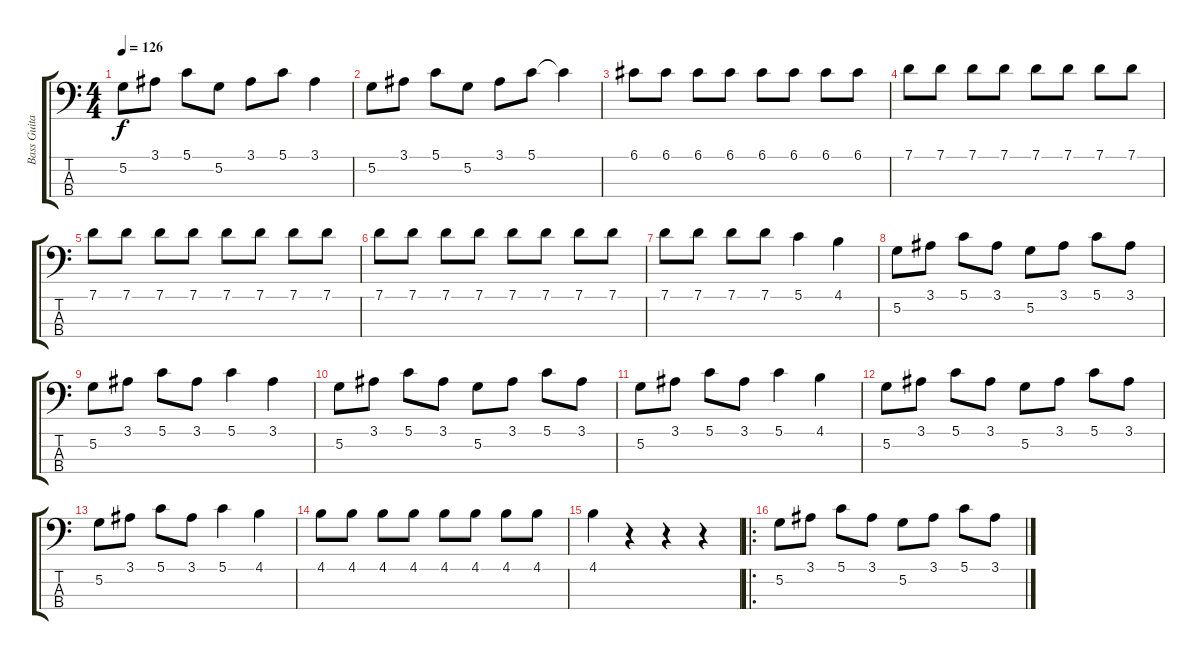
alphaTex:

\track ("Bass Guitar " "Bass Guita") {instrument electricbassfinger}
\staff {score tabs}
\tuning (G2 D2 A1 E1) {hide}
\ts (4 4)
\tempo 126
\clef f4
\ks c
5.2.8{dy f} 3.1.8 5.1.8 5.2.8 3.1.8 5.1.8 3.1.4 |
5.2.8 3.1.8 5.1.8 5.2.8 3.1.8 5.1.8 5.1{t}.4 |
6.1.8 6.1.8 6.1.8 6.1.8 6.1.8 6.1.8 6.1.8 6.1.8 |
7.1.8 7.1.8 7.1.8 7.1.8 7.1.8 7.1.8 7.1.8 7.1.8 |
7.1.8 7.1.8 7.1.8 7.1.8 7.1.8 7.1.8 7.1.8 7.1.8 |
7.1.8 7.1.8 7.1.8 7.1.8 7.1.8 7.1.8 7.1.8 7.1.8 |
7.1.8 7.1.8 7.1.8 7.1.8 5.1.4 4.1.4 |
5.2.8 3.1.8 5.1.8 3.1.8 5.2.8 3.1.8 5.1.8 3.1.8 |
5.2.8 3.1.8 5.1.8 3.1.8 5.1.4 3.1.4 |
5.2.8 3.1.8 5.1.8 3.1.8 5.2.8 3.1.8 5.1.8 3.1.8 |
5.2.8 3.1.8 5.1.8 3.1.8 5.1.4 4.1.4 |
5.2.8 3.1.8 5.1.8 3.1.8 5.2.8 3.1.8 5.1.8 3.1.8 |
5.2.8 3.1.8 5.1.8 3.1.8 5.1.4 4.1.4 |
4.1.8 4.1.8 4.1.8 4.1.8 4.1.8 4.1.8 4.1.8 4.1.8 |
4.1.4 r.4 r.4 r.4 |
\ro
5.2.8 3.1.8 5.1.8 3.1.8 5.2.8 3.1.8 5.1.8 3.1.8
